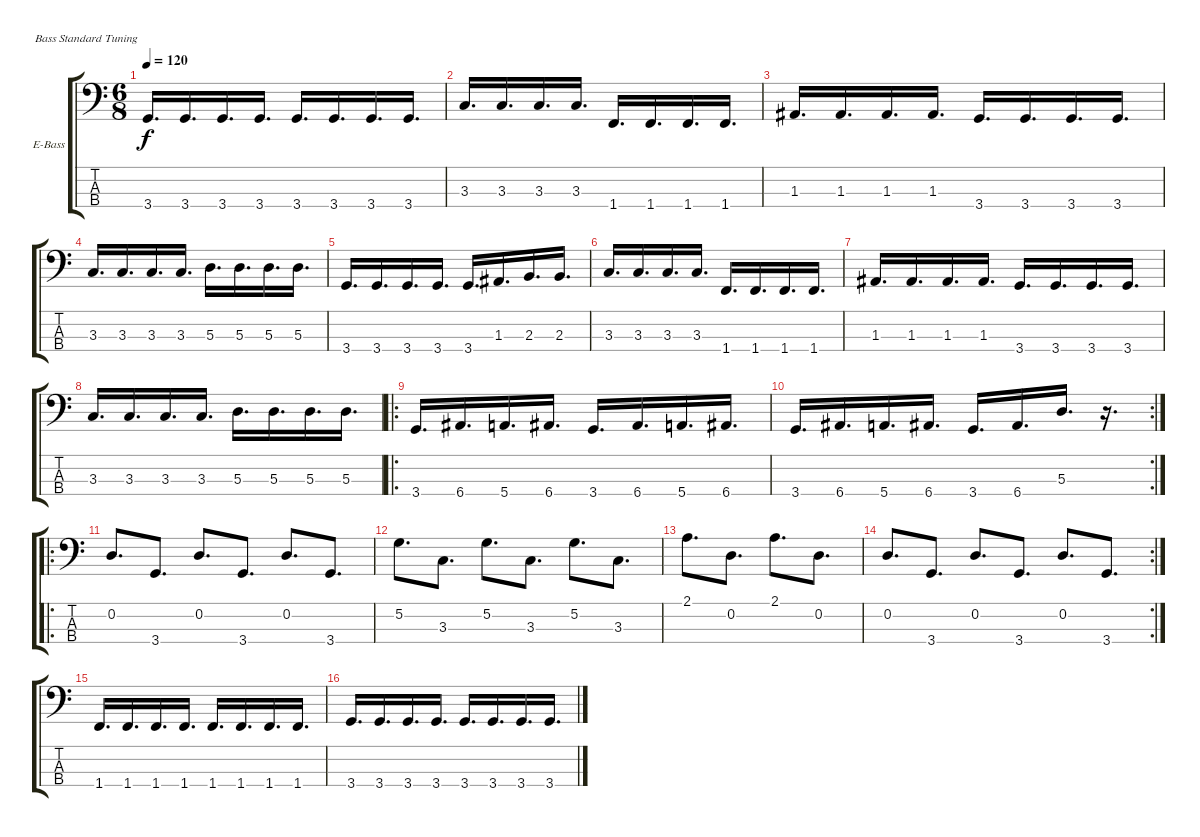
\defaultSystemsLayout 4
\bracketExtendMode groupsimilarinstruments
\firstSystemTrackNameOrientation horizontal
\otherSystemsTrackNameOrientation horizontal
\track ("Electric Bass" "E-Bass") {instrument electricbassfinger}
\staff {score tabs}
\tuning (G2 D2 A1 E1)
\ts (6 8)
\tempo 120
\clef f4
\scale
0.333333
\ks c
3.4.16{d dy f} 3.4.16{d} 3.4.16{d} 3.4.16{d} 3.4.16{d} 3.4.16{d} 3.4.16{d} 3.4.16{d} |
\scale
0.333333 3.3.16{d} 3.3.16{d} 3.3.16{d} 3.3.16{d} 1.4.16{d} 1.4.16{d} 1.4.16{d} 1.4.16{d} |
\scale
0.333333 1.3.16{d} 1.3.16{d} 1.3.16{d} 1.3.16{d} 3.4.16{d} 3.4.16{d} 3.4.16{d} 3.4.16{d} |
\scale
0.333333 3.3.16{d} 3.3.16{d} 3.3.16{d} 3.3.16{d} 5.3.16{d} 5.3.16{d} 5.3.16{d} 5.3.16{d} |
\scale
0.333333 3.4.16{d} 3.4.16{d} 3.4.16{d} 3.4.16{d} 3.4.16{d} 1.3.16{d} 2.3.16{d} 2.3.16{d} |
\scale
0.333333 3.3.16{d} 3.3.16{d} 3.3.16{d} 3.3.16{d} 1.4.16{d} 1.4.16{d} 1.4.16{d} 1.4.16{d} |
\scale
0.333333 1.3.16{d} 1.3.16{d} 1.3.16{d} 1.3.16{d} 3.4.16{d} 3.4.16{d} 3.4.16{d} 3.4.16{d} |
\scale
0.303922 3.3.16{d} 3.3.16{d} 3.3.16{d} 3.3.16{d} 5.3.16{d} 5.3.16{d} 5.3.16{d} 5.3.16{d} |
\ro
\scale
0.362745 3.4.16{d} 6.4.16{d} 5.4.16{d} 6.4.16{d} 3.4.16{d} 6.4.16{d} 5.4.16{d} 6.4.16{d} |
\rc 2
\scale
0.333333 3.4.16{d} 6.4.16{d} 5.4.16{d} 6.4.16{d} 3.4.16{d} 6.4.16{d} 5.3.16{d} r.16{d} |
\ro
\scale
0.373737 0.2.8{d} 3.4.8{d} 0.2.8{d} 3.4.8{d} 0.2.8{d} 3.4.8{d} |
\scale
0.313131 5.2.8{d} 3.3.8{d} 5.2.8{d} 3.3.8{d} 5.2.8{d} 3.3.8{d} |
\scale
0.313131 2.1.8{d} 0.2.8{d} 2.1.8{d} 0.2.8{d} |
\rc 2
\scale
0.354167 0.2.8{d} 3.4.8{d} 0.2.8{d} 3.4.8{d} 0.2.8{d} 3.4.8{d} |
\scale
0.322917 1.4.16{d} 1.4.16{d} 1.4.16{d} 1.4.16{d} 1.4.16{d} 1.4.16{d} 1.4.16{d} 1.4.16{d} |
\scale
0.322917 3.4.16{d} 3.4.16{d} 3.4.16{d} 3.4.16{d} 3.4.16{d} 3.4.16{d} 3.4.16{d} 3.4.16{d}
